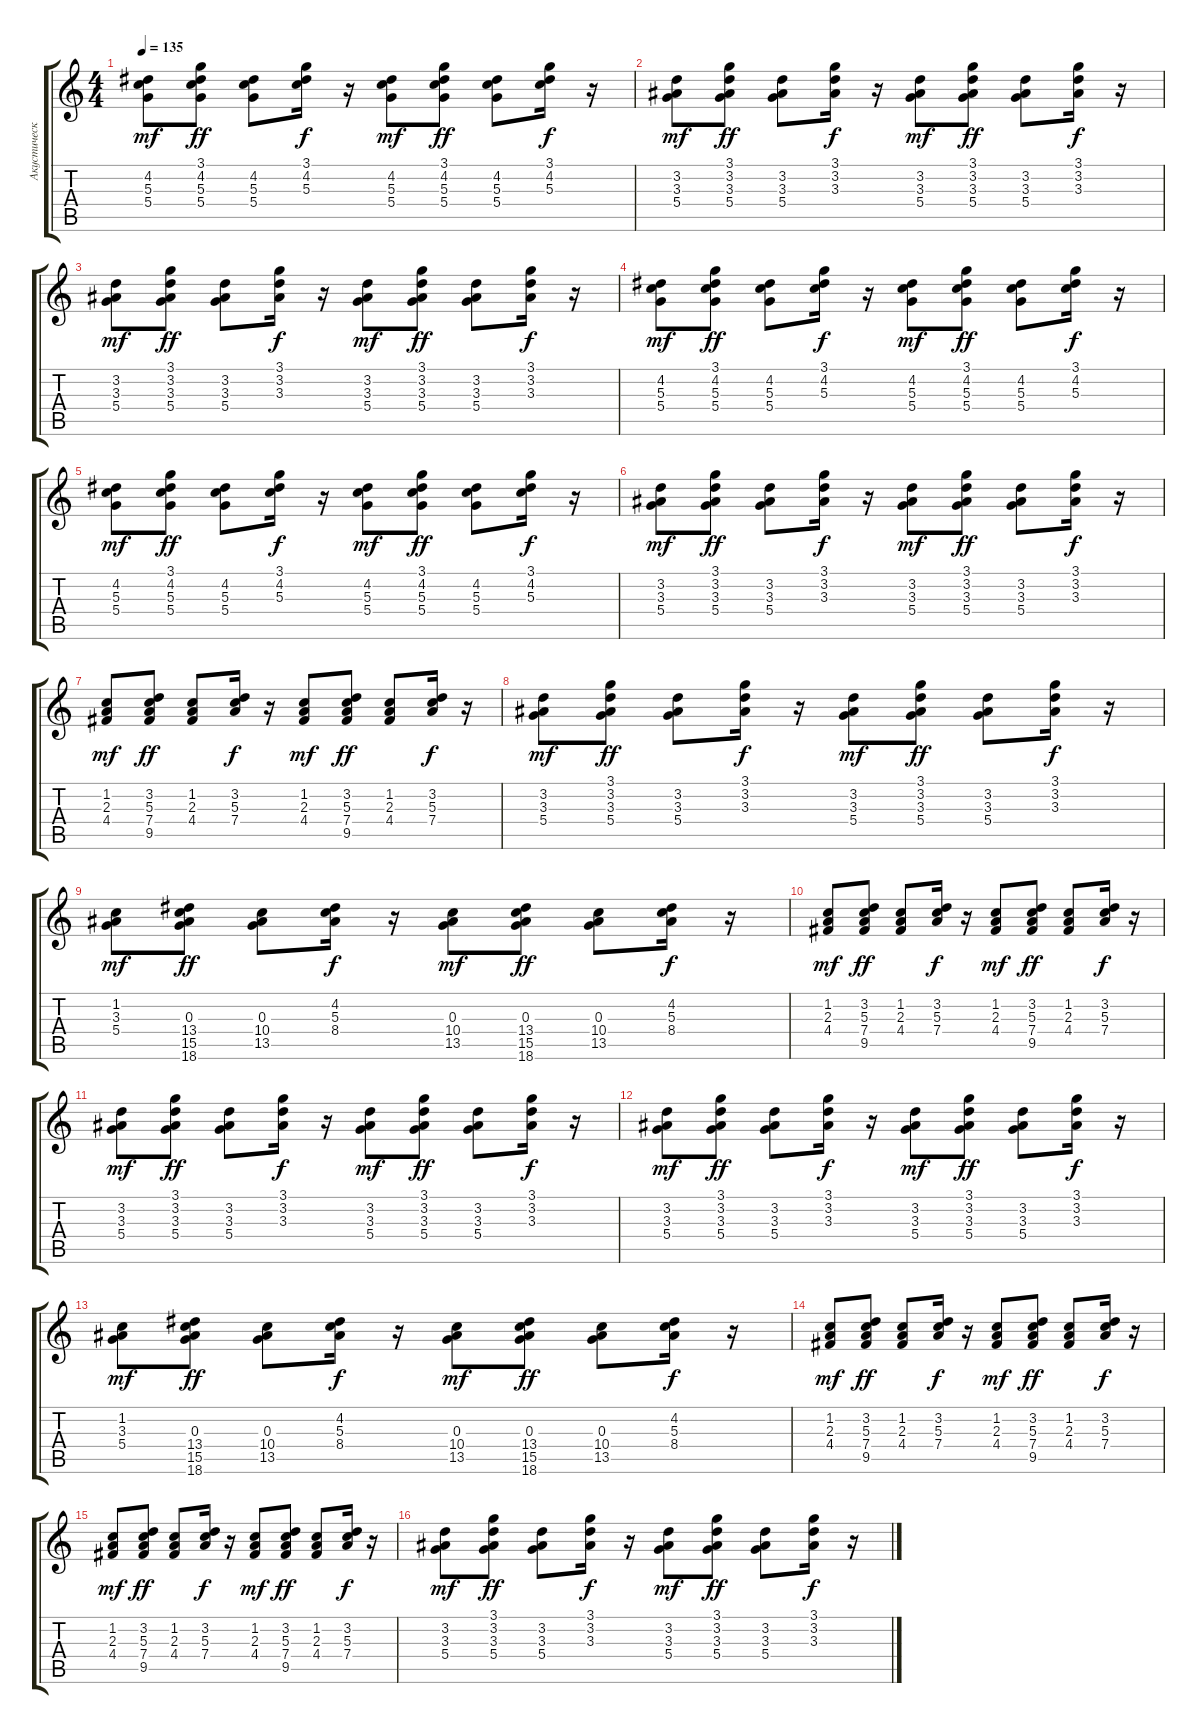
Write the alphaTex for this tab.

\track ("Акустическая гитара" "Акустическ") {instrument acousticguitarsteel}
\staff {score tabs}
\tuning (E4 B3 G3 D3 A2 E2) {hide}
\ts (4 4)
\tempo 135
\clef g2
\ks c
(4.2 5.3 5.4).8{dy mf} (3.1 4.2 5.3 5.4).8{dy ff} (4.2 5.3 5.4).8 (3.1 4.2 5.3).16{dy f} r.16 (4.2 5.3 5.4).8{dy mf} (3.1 4.2 5.3 5.4).8{dy ff} (4.2 5.3 5.4).8 (3.1 4.2 5.3).16{dy f} r.16 |
(3.2 3.3 5.4).8{dy mf} (3.1 3.2 3.3 5.4).8{dy ff} (3.2 3.3 5.4).8 (3.1 3.2 3.3).16{dy f} r.16 (3.2 3.3 5.4).8{dy mf} (3.1 3.2 3.3 5.4).8{dy ff} (3.2 3.3 5.4).8 (3.1 3.2 3.3).16{dy f} r.16 |
(3.2 3.3 5.4).8{dy mf} (3.1 3.2 3.3 5.4).8{dy ff} (3.2 3.3 5.4).8 (3.1 3.2 3.3).16{dy f} r.16 (3.2 3.3 5.4).8{dy mf} (3.1 3.2 3.3 5.4).8{dy ff} (3.2 3.3 5.4).8 (3.1 3.2 3.3).16{dy f} r.16 |
(4.2 5.3 5.4).8{dy mf} (3.1 4.2 5.3 5.4).8{dy ff} (4.2 5.3 5.4).8 (3.1 4.2 5.3).16{dy f} r.16 (4.2 5.3 5.4).8{dy mf} (3.1 4.2 5.3 5.4).8{dy ff} (4.2 5.3 5.4).8 (3.1 4.2 5.3).16{dy f} r.16 |
(4.2 5.3 5.4).8{dy mf} (3.1 4.2 5.3 5.4).8{dy ff} (4.2 5.3 5.4).8 (3.1 4.2 5.3).16{dy f} r.16 (4.2 5.3 5.4).8{dy mf} (3.1 4.2 5.3 5.4).8{dy ff} (4.2 5.3 5.4).8 (3.1 4.2 5.3).16{dy f} r.16 |
(3.2 3.3 5.4).8{dy mf} (3.1 3.2 3.3 5.4).8{dy ff} (3.2 3.3 5.4).8 (3.1 3.2 3.3).16{dy f} r.16 (3.2 3.3 5.4).8{dy mf} (3.1 3.2 3.3 5.4).8{dy ff} (3.2 3.3 5.4).8 (3.1 3.2 3.3).16{dy f} r.16 |
(1.2 2.3 4.4).8{dy mf} (3.2 5.3 7.4 9.5).8{dy ff} (1.2 2.3 4.4).8 (3.2 5.3 7.4).16{dy f} r.16 (1.2 2.3 4.4).8{dy mf} (3.2 5.3 7.4 9.5).8{dy ff} (1.2 2.3 4.4).8 (3.2 5.3 7.4).16{dy f} r.16 |
(3.2 3.3 5.4).8{dy mf} (3.1 3.2 3.3 5.4).8{dy ff} (3.2 3.3 5.4).8 (3.1 3.2 3.3).16{dy f} r.16 (3.2 3.3 5.4).8{dy mf} (3.1 3.2 3.3 5.4).8{dy ff} (3.2 3.3 5.4).8 (3.1 3.2 3.3).16{dy f} r.16 |
(1.2 3.3 5.4).8{dy mf} (0.3 13.4 15.5 18.6).8{dy ff} (0.3 10.4 13.5).8 (4.2 5.3 8.4).16{dy f} r.16 (0.3 10.4 13.5).8{dy mf} (0.3 13.4 15.5 18.6).8{dy ff} (0.3 10.4 13.5).8 (4.2 5.3 8.4).16{dy f} r.16 |
(1.2 2.3 4.4).8{dy mf} (3.2 5.3 7.4 9.5).8{dy ff} (1.2 2.3 4.4).8 (3.2 5.3 7.4).16{dy f} r.16 (1.2 2.3 4.4).8{dy mf} (3.2 5.3 7.4 9.5).8{dy ff} (1.2 2.3 4.4).8 (3.2 5.3 7.4).16{dy f} r.16 |
(3.2 3.3 5.4).8{dy mf} (3.1 3.2 3.3 5.4).8{dy ff} (3.2 3.3 5.4).8 (3.1 3.2 3.3).16{dy f} r.16 (3.2 3.3 5.4).8{dy mf} (3.1 3.2 3.3 5.4).8{dy ff} (3.2 3.3 5.4).8 (3.1 3.2 3.3).16{dy f} r.16 |
(3.2 3.3 5.4).8{dy mf} (3.1 3.2 3.3 5.4).8{dy ff} (3.2 3.3 5.4).8 (3.1 3.2 3.3).16{dy f} r.16 (3.2 3.3 5.4).8{dy mf} (3.1 3.2 3.3 5.4).8{dy ff} (3.2 3.3 5.4).8 (3.1 3.2 3.3).16{dy f} r.16 |
(1.2 3.3 5.4).8{dy mf} (0.3 13.4 15.5 18.6).8{dy ff} (0.3 10.4 13.5).8 (4.2 5.3 8.4).16{dy f} r.16 (0.3 10.4 13.5).8{dy mf} (0.3 13.4 15.5 18.6).8{dy ff} (0.3 10.4 13.5).8 (4.2 5.3 8.4).16{dy f} r.16 |
(1.2 2.3 4.4).8{dy mf} (3.2 5.3 7.4 9.5).8{dy ff} (1.2 2.3 4.4).8 (3.2 5.3 7.4).16{dy f} r.16 (1.2 2.3 4.4).8{dy mf} (3.2 5.3 7.4 9.5).8{dy ff} (1.2 2.3 4.4).8 (3.2 5.3 7.4).16{dy f} r.16 |
(1.2 2.3 4.4).8{dy mf} (3.2 5.3 7.4 9.5).8{dy ff} (1.2 2.3 4.4).8 (3.2 5.3 7.4).16{dy f} r.16 (1.2 2.3 4.4).8{dy mf} (3.2 5.3 7.4 9.5).8{dy ff} (1.2 2.3 4.4).8 (3.2 5.3 7.4).16{dy f} r.16 |
(3.2 3.3 5.4).8{dy mf} (3.1 3.2 3.3 5.4).8{dy ff} (3.2 3.3 5.4).8 (3.1 3.2 3.3).16{dy f} r.16 (3.2 3.3 5.4).8{dy mf} (3.1 3.2 3.3 5.4).8{dy ff} (3.2 3.3 5.4).8 (3.1 3.2 3.3).16{dy f} r.16
